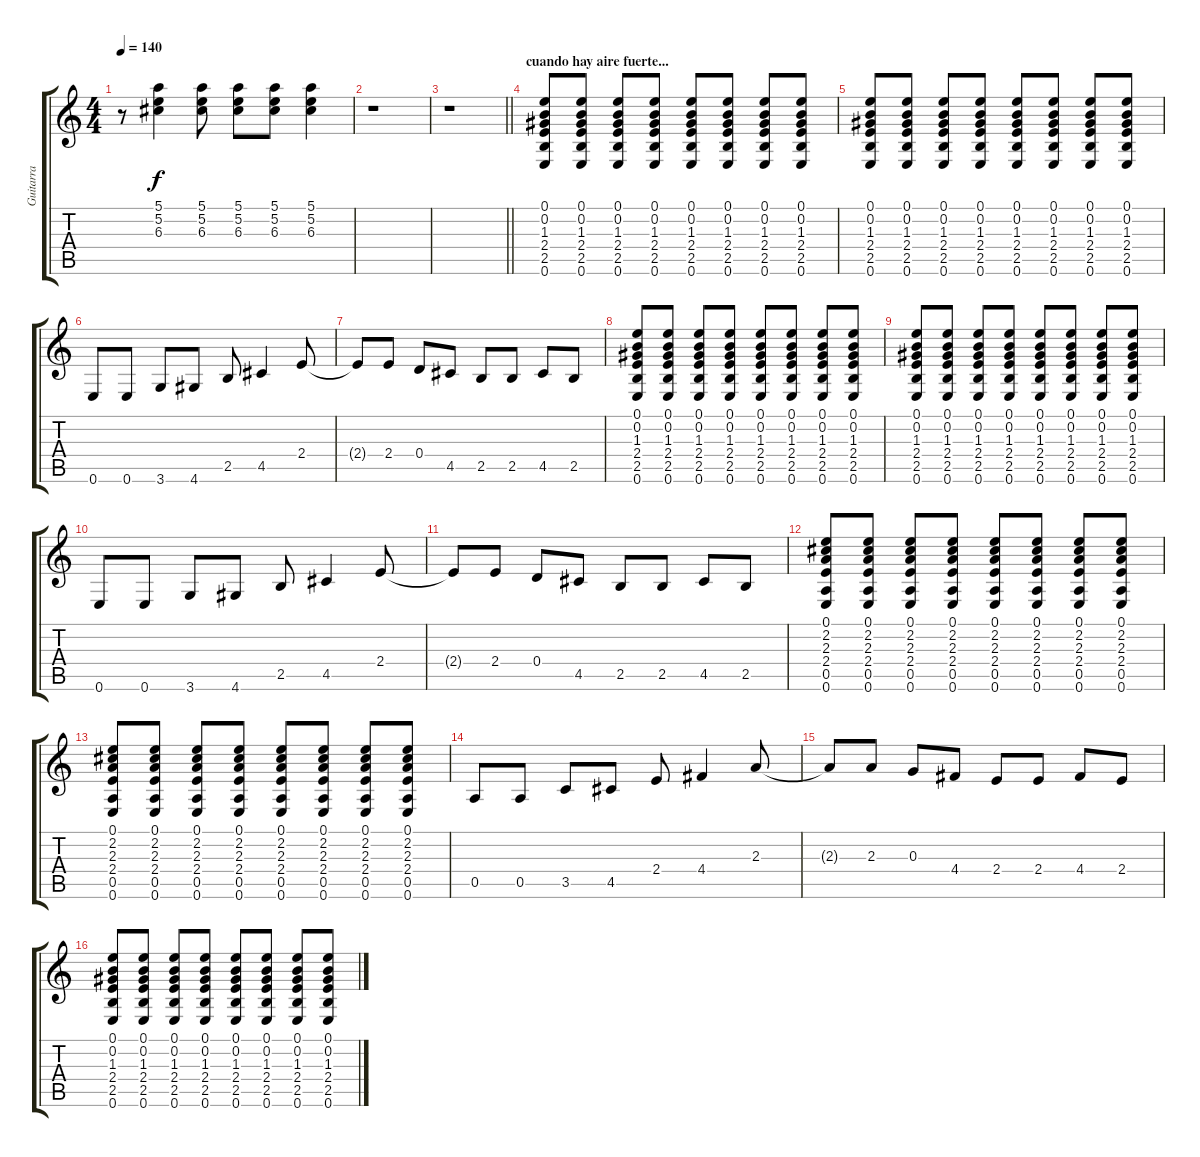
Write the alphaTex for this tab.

\track ("Guitarra" "Guitarra") {instrument electricguitarclean}
\staff {score tabs}
\tuning (E4 B3 G3 D3 A2 E2) {hide}
\ts (4 4)
\tempo 140
\clef g2
\ks c
r.8{dy f} (5.1 5.2 6.3).4 (5.1 5.2 6.3).8 (5.1 5.2 6.3).8 (5.1 5.2 6.3).8 (5.1 5.2 6.3).4 |
r.1 |
\barLineRight lightlight
r.1 |
\section ("" "cuando hay aire fuerte...")
(0.1 0.2 1.3 2.4 2.5 0.6).8 (0.1 0.2 1.3 2.4 2.5 0.6).8 (0.1 0.2 1.3 2.4 2.5 0.6).8 (0.1 0.2 1.3 2.4 2.5 0.6).8 (0.1 0.2 1.3 2.4 2.5 0.6).8 (0.1 0.2 1.3 2.4 2.5 0.6).8 (0.1 0.2 1.3 2.4 2.5 0.6).8 (0.1 0.2 1.3 2.4 2.5 0.6).8 |
(0.1 0.2 1.3 2.4 2.5 0.6).8 (0.1 0.2 1.3 2.4 2.5 0.6).8 (0.1 0.2 1.3 2.4 2.5 0.6).8 (0.1 0.2 1.3 2.4 2.5 0.6).8 (0.1 0.2 1.3 2.4 2.5 0.6).8 (0.1 0.2 1.3 2.4 2.5 0.6).8 (0.1 0.2 1.3 2.4 2.5 0.6).8 (0.1 0.2 1.3 2.4 2.5 0.6).8 |
0.6.8 0.6.8 3.6.8 4.6.8 2.5.8 4.5.4 2.4.8 |
2.4{t}.8 2.4.8 0.4.8 4.5.8 2.5.8 2.5.8 4.5.8 2.5.8 |
(0.1 0.2 1.3 2.4 2.5 0.6).8 (0.1 0.2 1.3 2.4 2.5 0.6).8 (0.1 0.2 1.3 2.4 2.5 0.6).8 (0.1 0.2 1.3 2.4 2.5 0.6).8 (0.1 0.2 1.3 2.4 2.5 0.6).8 (0.1 0.2 1.3 2.4 2.5 0.6).8 (0.1 0.2 1.3 2.4 2.5 0.6).8 (0.1 0.2 1.3 2.4 2.5 0.6).8 |
(0.1 0.2 1.3 2.4 2.5 0.6).8 (0.1 0.2 1.3 2.4 2.5 0.6).8 (0.1 0.2 1.3 2.4 2.5 0.6).8 (0.1 0.2 1.3 2.4 2.5 0.6).8 (0.1 0.2 1.3 2.4 2.5 0.6).8 (0.1 0.2 1.3 2.4 2.5 0.6).8 (0.1 0.2 1.3 2.4 2.5 0.6).8 (0.1 0.2 1.3 2.4 2.5 0.6).8 |
0.6.8 0.6.8 3.6.8 4.6.8 2.5.8 4.5.4 2.4.8 |
2.4{t}.8 2.4.8 0.4.8 4.5.8 2.5.8 2.5.8 4.5.8 2.5.8 |
(0.1 2.2 2.3 2.4 0.5 0.6).8 (0.1 2.2 2.3 2.4 0.5 0.6).8 (0.1 2.2 2.3 2.4 0.5 0.6).8 (0.1 2.2 2.3 2.4 0.5 0.6).8 (0.1 2.2 2.3 2.4 0.5 0.6).8 (0.1 2.2 2.3 2.4 0.5 0.6).8 (0.1 2.2 2.3 2.4 0.5 0.6).8 (0.1 2.2 2.3 2.4 0.5 0.6).8 |
(0.1 2.2 2.3 2.4 0.5 0.6).8 (0.1 2.2 2.3 2.4 0.5 0.6).8 (0.1 2.2 2.3 2.4 0.5 0.6).8 (0.1 2.2 2.3 2.4 0.5 0.6).8 (0.1 2.2 2.3 2.4 0.5 0.6).8 (0.1 2.2 2.3 2.4 0.5 0.6).8 (0.1 2.2 2.3 2.4 0.5 0.6).8 (0.1 2.2 2.3 2.4 0.5 0.6).8 |
0.5.8 0.5.8 3.5.8 4.5.8 2.4.8 4.4.4 2.3.8 |
2.3{t}.8 2.3.8 0.3.8 4.4.8 2.4.8 2.4.8 4.4.8 2.4.8 |
(0.1 0.2 1.3 2.4 2.5 0.6).8 (0.1 0.2 1.3 2.4 2.5 0.6).8 (0.1 0.2 1.3 2.4 2.5 0.6).8 (0.1 0.2 1.3 2.4 2.5 0.6).8 (0.1 0.2 1.3 2.4 2.5 0.6).8 (0.1 0.2 1.3 2.4 2.5 0.6).8 (0.1 0.2 1.3 2.4 2.5 0.6).8 (0.1 0.2 1.3 2.4 2.5 0.6).8
